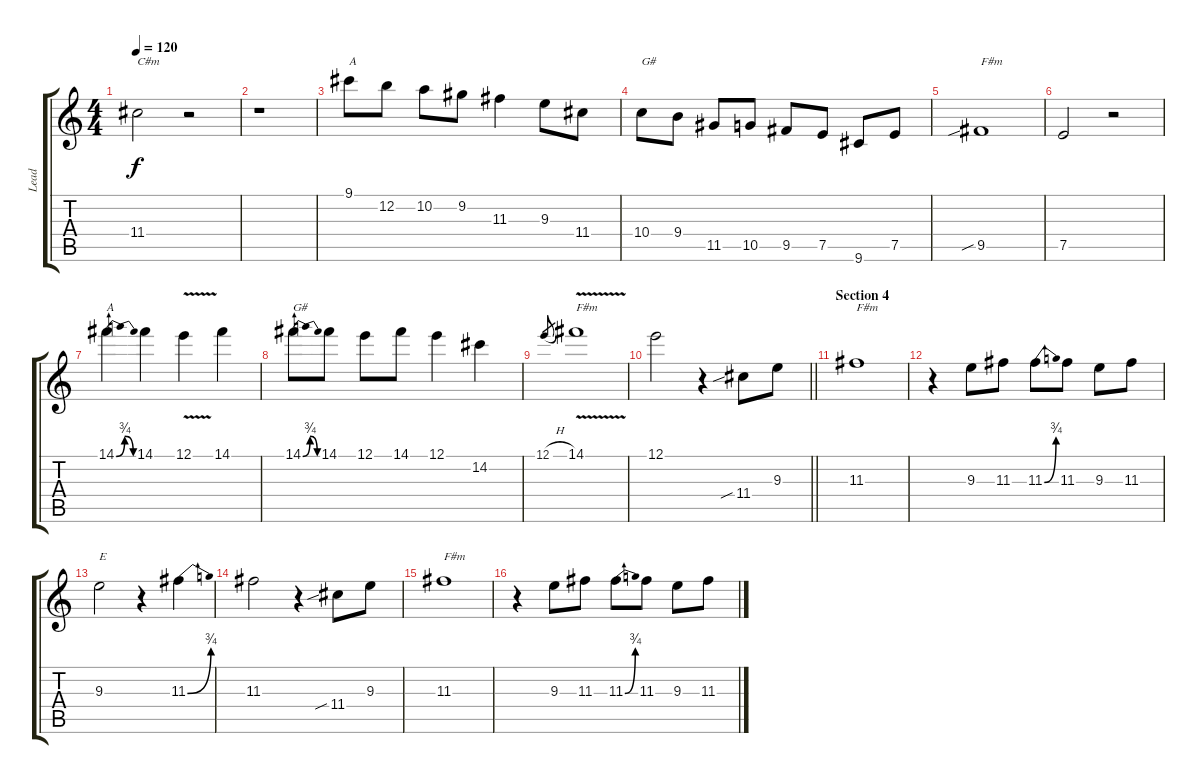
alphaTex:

\track ("Lead" "Lead") {instrument electricguitarjazz}
\staff {score tabs}
\tuning (E4 B3 G3 D3 A2 E2) {hide}
\ts (4 4)
\tempo 120
\clef g2
\ks c
11.4.2{txt "C#m" dy f} r.2 |
r.1 |
9.1.8{txt "A"} 12.2.8 10.2.8 9.2.8 11.3.4 9.3.8 11.4.8 |
10.4.8{txt "G#"} 9.4.8 11.5.8 10.5.8 9.5.8 7.5.8 9.6.8 7.5.8 |
9.5{sib}.1{txt "F#m"} |
7.5.2 r.2 |
14.1{be (bendrelease 0 0 30 3 44 3 60 0)}.4{txt "A"} 14.1.4 12.1{v}.4 14.1.4 |
14.1{be (bendrelease 0 0 30 3 30 3 60 0)}.8{txt "G#"} 14.1.8 12.1.8 14.1.8 12.1.4 14.2.4 |
12.1{h}.8{gr} 14.1{v}.1{txt "F#m"} |
\barLineRight lightlight
12.1.2 r.4 11.4{sib}.8 9.3.8 |
\section ("" "Section 4")
11.3.1{txt "F#m"} |
r.4 9.3.8 11.3.8 11.3{be (bend 0 0 60 3)}.8 11.3.8 9.3.8 11.3.8 |
9.3.2{txt "E"} r.4 11.3{be (bend 0 0 60 3)}.4 |
11.3.2 r.4 11.4{sib}.8 9.3.8 |
11.3.1{txt "F#m"} |
r.4 9.3.8 11.3.8 11.3{be (bend 0 0 60 3)}.8 11.3.8 9.3.8 11.3.8
